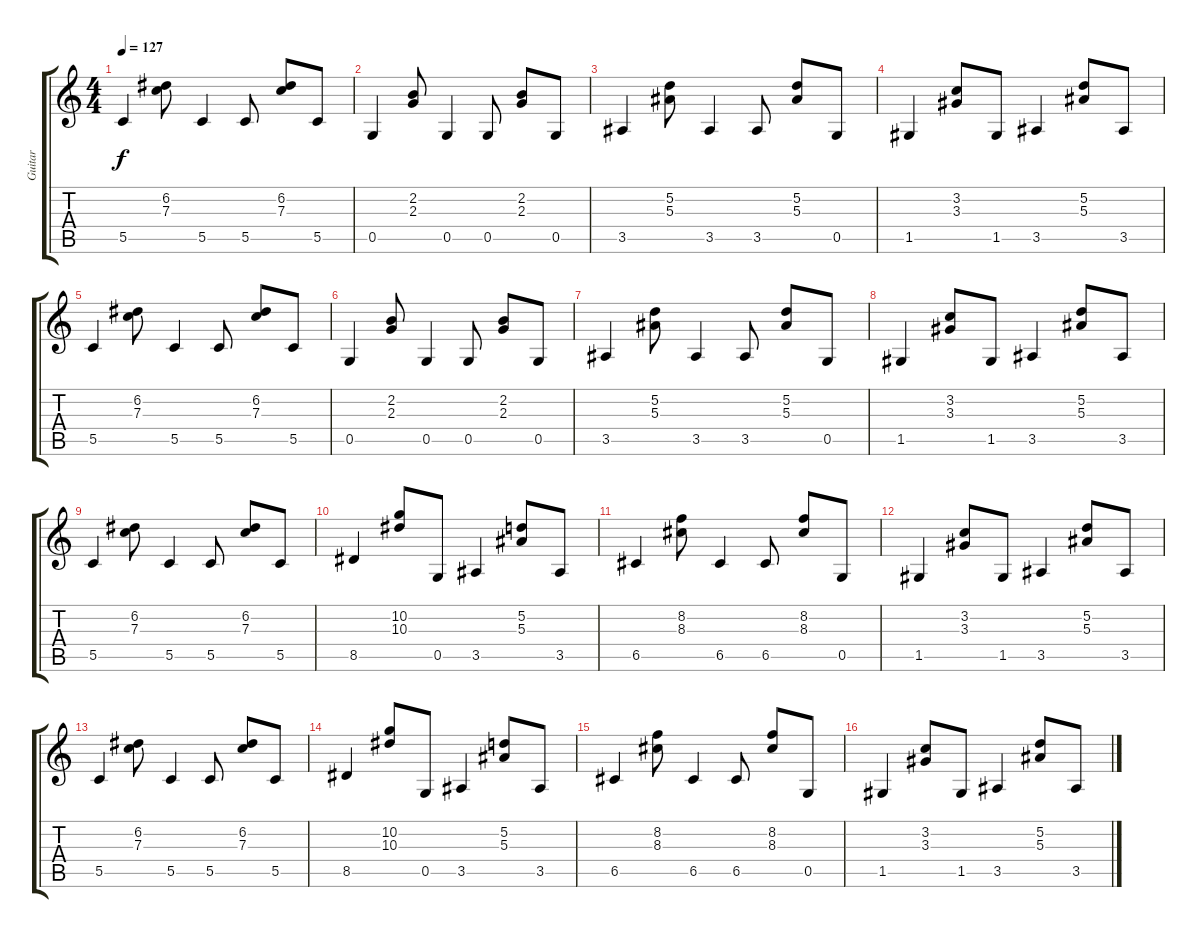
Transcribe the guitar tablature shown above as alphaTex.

\track ("Guitar" "Guitar") {instrument acousticguitarsteel}
\staff {score tabs}
\tuning (D4 A3 F3 C3 G2 C2) {hide}
\ts (4 4)
\tempo 127
\clef g2
\ks c
5.5.4{dy f} (6.2 7.3).8 5.5.4 5.5.8 (6.2 7.3).8 5.5.8 |
0.5.4 (2.2 2.3).8 0.5.4 0.5.8 (2.2 2.3).8 0.5.8 |
3.5.4 (5.2 5.3).8 3.5.4 3.5.8 (5.2 5.3).8 0.5.8 |
1.5.4 (3.2 3.3).8 1.5.8 3.5.4 (5.2 5.3).8 3.5.8 |
5.5.4 (6.2 7.3).8 5.5.4 5.5.8 (6.2 7.3).8 5.5.8 |
0.5.4 (2.2 2.3).8 0.5.4 0.5.8 (2.2 2.3).8 0.5.8 |
3.5.4 (5.2 5.3).8 3.5.4 3.5.8 (5.2 5.3).8 0.5.8 |
1.5.4 (3.2 3.3).8 1.5.8 3.5.4 (5.2 5.3).8 3.5.8 |
5.5.4 (6.2 7.3).8 5.5.4 5.5.8 (6.2 7.3).8 5.5.8 |
8.5.4 (10.2 10.3).8 0.5.8 3.5.4 (5.2 5.3).8 3.5.8 |
6.5.4 (8.2 8.3).8 6.5.4 6.5.8 (8.2 8.3).8 0.5.8 |
1.5.4 (3.2 3.3).8 1.5.8 3.5.4 (5.2 5.3).8 3.5.8 |
5.5.4 (6.2 7.3).8 5.5.4 5.5.8 (6.2 7.3).8 5.5.8 |
8.5.4 (10.2 10.3).8 0.5.8 3.5.4 (5.2 5.3).8 3.5.8 |
6.5.4 (8.2 8.3).8 6.5.4 6.5.8 (8.2 8.3).8 0.5.8 |
1.5.4 (3.2 3.3).8 1.5.8 3.5.4 (5.2 5.3).8 3.5.8
